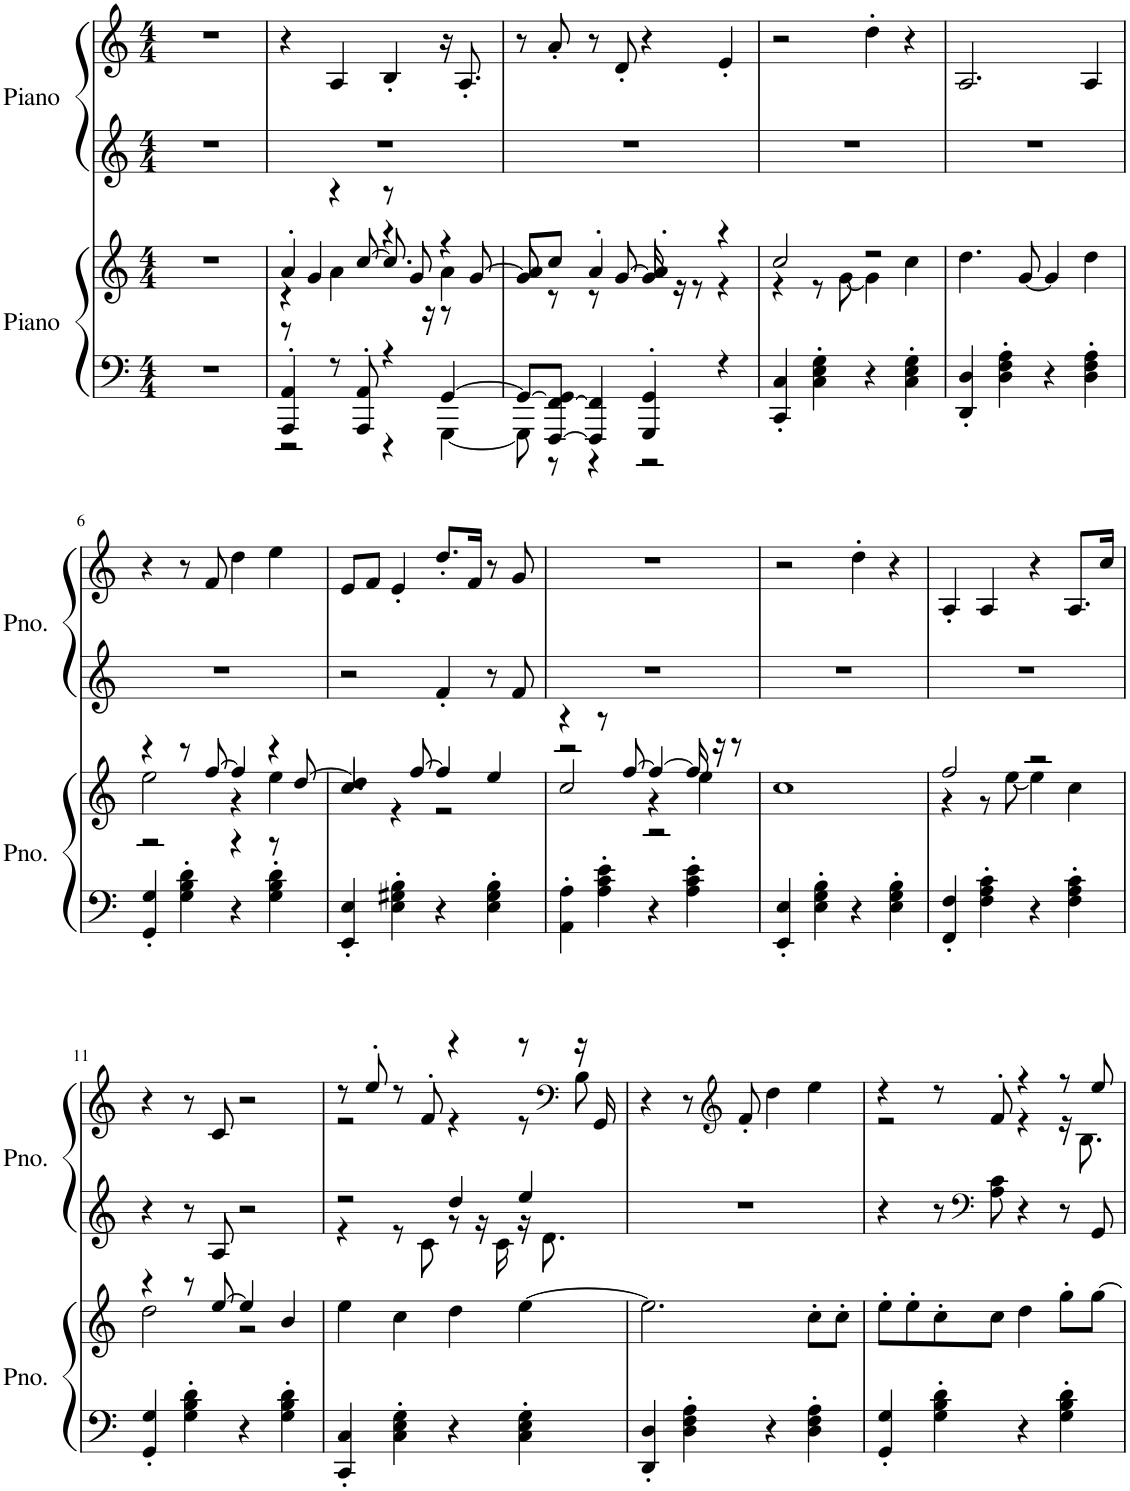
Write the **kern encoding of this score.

**kern	**kern	**kern	**kern
*part2	*part2	*part1	*part1
*staff4	*staff3	*staff2	*staff1
*I"Piano	*	*I"Piano	*
*I'Pno.	*	*I'Pno.	*
*clefF4	*clefG2	*clefG2	*clefG2
*k[]	*k[]	*k[]	*k[]
*M4/4	*M4/4	*M4/4	*M4/4
=1	=1	=1	=1
1r	1r	1r	1r
=2	=2	=2	=2
*^	*^	*	*
*	*	*	*^	*	*
4AAA/' 4AA/'	2r	4a'/	4r	8r	1r	4r
.	.	.	.	4g/	.	.
8r	.	4r	4a\	.	.	4A/
8AAA/' 8AA/'	.	.	.	[8cc/	.	.
4r	4r	8r	4r	8.cc/]	.	4B'/
.	.	8g/	.	.	.	.
.	.	.	.	16r	.	.
[4GG/	[4GGG\	4r	4a\	8r	.	16r
.	.	.	.	.	.	8.A'/
.	.	.	.	[8g/	.	.
*	*	*	*v	*v	*	*
=3	=3	=3	=3	=3	=3
8GG/L_	8GGG\]	8a/L	8g/]	1r	8r
[8FFF/ [8FF/ 8GG/]J	8r	8cc/J	8r	.	8a'/
4FFF/] 4FF/]	4r	4a'/	8r	.	8r
.	.	.	[8g/	.	8d'/
4GGG/' 4GG/'	2r	4a'/	16g/]	.	4r
.	.	.	16r	.	.
.	.	.	8r	.	.
4r	.	4r	4r	.	4e'/
*v	*v	*	*	*	*
=4	=4	=4	=4	=4
4CC/' 4C/'	2cc/	4r	1r	2r
4C\' 4E\' 4G\'	.	8r	.	.
.	.	[8g\	.	.
4r	2r	4g\]	.	4dd'\
4C\' 4E\' 4G\'	.	4cc\	.	4r
*	*v	*v	*	*
=5	=5	=5	=5
4DD/' 4D/'	4.dd\	1r	2.A/
4D\' 4F\' 4A\'	.	.	.
.	[8g/	.	.
4r	4g/]	.	.
4D\' 4F\' 4A\'	4dd\	.	4A/
!!LO:LB:g=z
=6	=6	=6	=6
*	*^	*	*
*	*	*^	*	*
4GG/' 4G/'	4r	2ee\	2r	1r	4r
4G\' 4B\' 4d\'	8r	.	.	.	8r
.	[8ff/	.	.	.	8f/
4r	4ff/]	4r	4r	.	4dd\
4G\' 4B\' 4d\'	4r	4ee\	8r	.	4ee\
.	.	.	[8dd/	.	.
*	*	*v	*v	*	*
=7	=7	=7	=7	=7
4EE/' 4E/'	4.cc/	4dd/]	2r	8e/L
.	.	.	.	8f/J
4E\' 4G#X\' 4B\'	.	4r	.	4e'/
.	[8ff/	.	.	.
4r	4ff/]	2r	4f'/	8.dd'/L
.	.	.	.	16f/Jk
4E\' 4G#\' 4B\'	4ee/	.	8r	8r
.	.	.	8f/	8g/
=8	=8	=8	=8	=8
*	*	*^	*	*
4AA\' 4A\'	4r	2r	2cc/	1r	1r
4A\' 4c\' 4e\'	8r	.	.	.	.
.	[8ff/	.	.	.	.
4r	4ff/_	4r	2r	.	.
4A\' 4c\' 4e\'	16ff/]	4ee\	.	.	.
.	16r	.	.	.	.
.	8r	.	.	.	.
*	*v	*v	*v	*	*
=9	=9	=9	=9
4EE/' 4E/'	1cc	1r	2r
4E\' 4G\' 4B\'	.	.	.
4r	.	.	4dd'\
4E\' 4G\' 4B\'	.	.	4r
=10	=10	=10	=10
*	*^	*	*
4FF/' 4F/'	2ff/	4r	1r	4A'/
4F\' 4A\' 4c\'	.	8r	.	4A/
.	.	[8ee\	.	.
4r	2r	4ee\]	.	4r
4F\' 4A\' 4c\'	.	4cc\	.	8.A/L
.	.	.	.	16cc/Jk
!!LO:LB:g=z
=11	=11	=11	=11	=11
4GG/' 4G/'	4r	2dd\	4r	4r
4G\' 4B\' 4d\'	8r	.	8r	8r
.	[8ee/	.	8A/	8c/
4r	4ee/]	2r	2r	2r
4G\' 4B\' 4d\'	4b/	.	.	.
*	*v	*v	*	*
=12	=12	=12	=12
*	*	*^	*^
4CC/' 4C/'	4ee\	2r	4r	8r	2r
.	.	.	.	8ee'/	.
4C\' 4E\' 4G\'	4cc\	.	8r	8r	.
.	.	.	8c\	8f'/	.
4r	4dd\	4dd/	8r	4r	4r
.	.	.	16r	.	.
.	.	.	16c\	.	.
4C\' 4E\' 4G\'	[4ee\	4ee/	16r	8r	8r
.	.	.	8.d\	.	.
*	*	*	*	*clefF4	*
.	.	.	.	16r	8B\
.	.	.	.	16GG/	.
*	*	*v	*v	*	*
*	*	*	*v	*v
=13	=13	=13	=13
4DD/' 4D/'	2.ee\]	1r	4r
4D\' 4F\' 4A\'	.	.	8r
*	*	*	*clefG2
.	.	.	8f'/
4r	.	.	4dd\
4D\' 4F\' 4A\'	8cc'\L	.	4ee\
.	8cc'\J	.	.
=14	=14	=14	=14
*	*	*	*^
4GG/' 4G/'	8ee'\L	4r	4r	2r
.	8ee'\	.	.	.
4G\' 4B\' 4d\'	8cc'\	8r	8r	.
*	*	*clefF4	*	*
.	8cc\J	8A\ 8c\	8f'/	.
4r	4dd\	4r	4r	4r
4G\' 4B\' 4d\'	8gg'\L	8r	8r	16r
.	.	.	.	8.B\
.	[8gg\J	8GG/	8ee/	.
*	*	*	*v	*v
=	=	=	=
*-	*-	*-	*-
